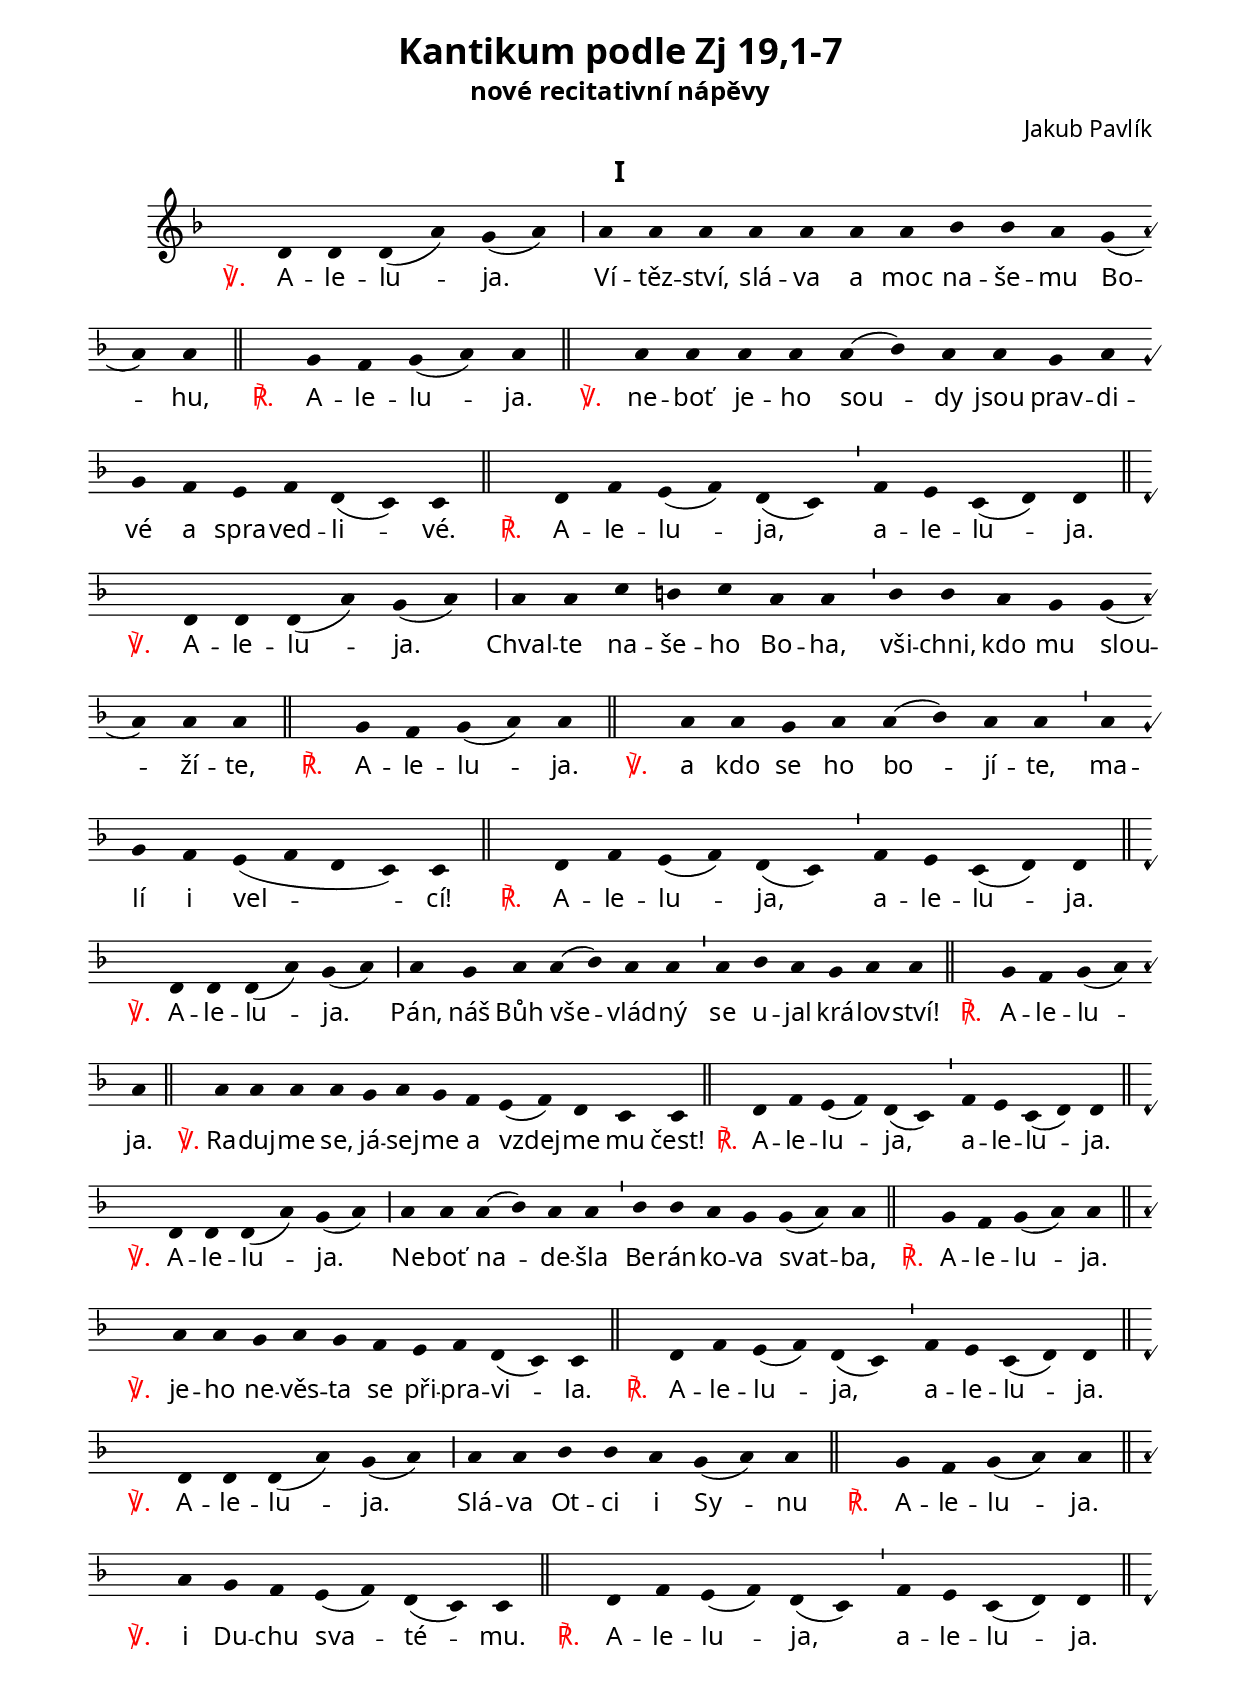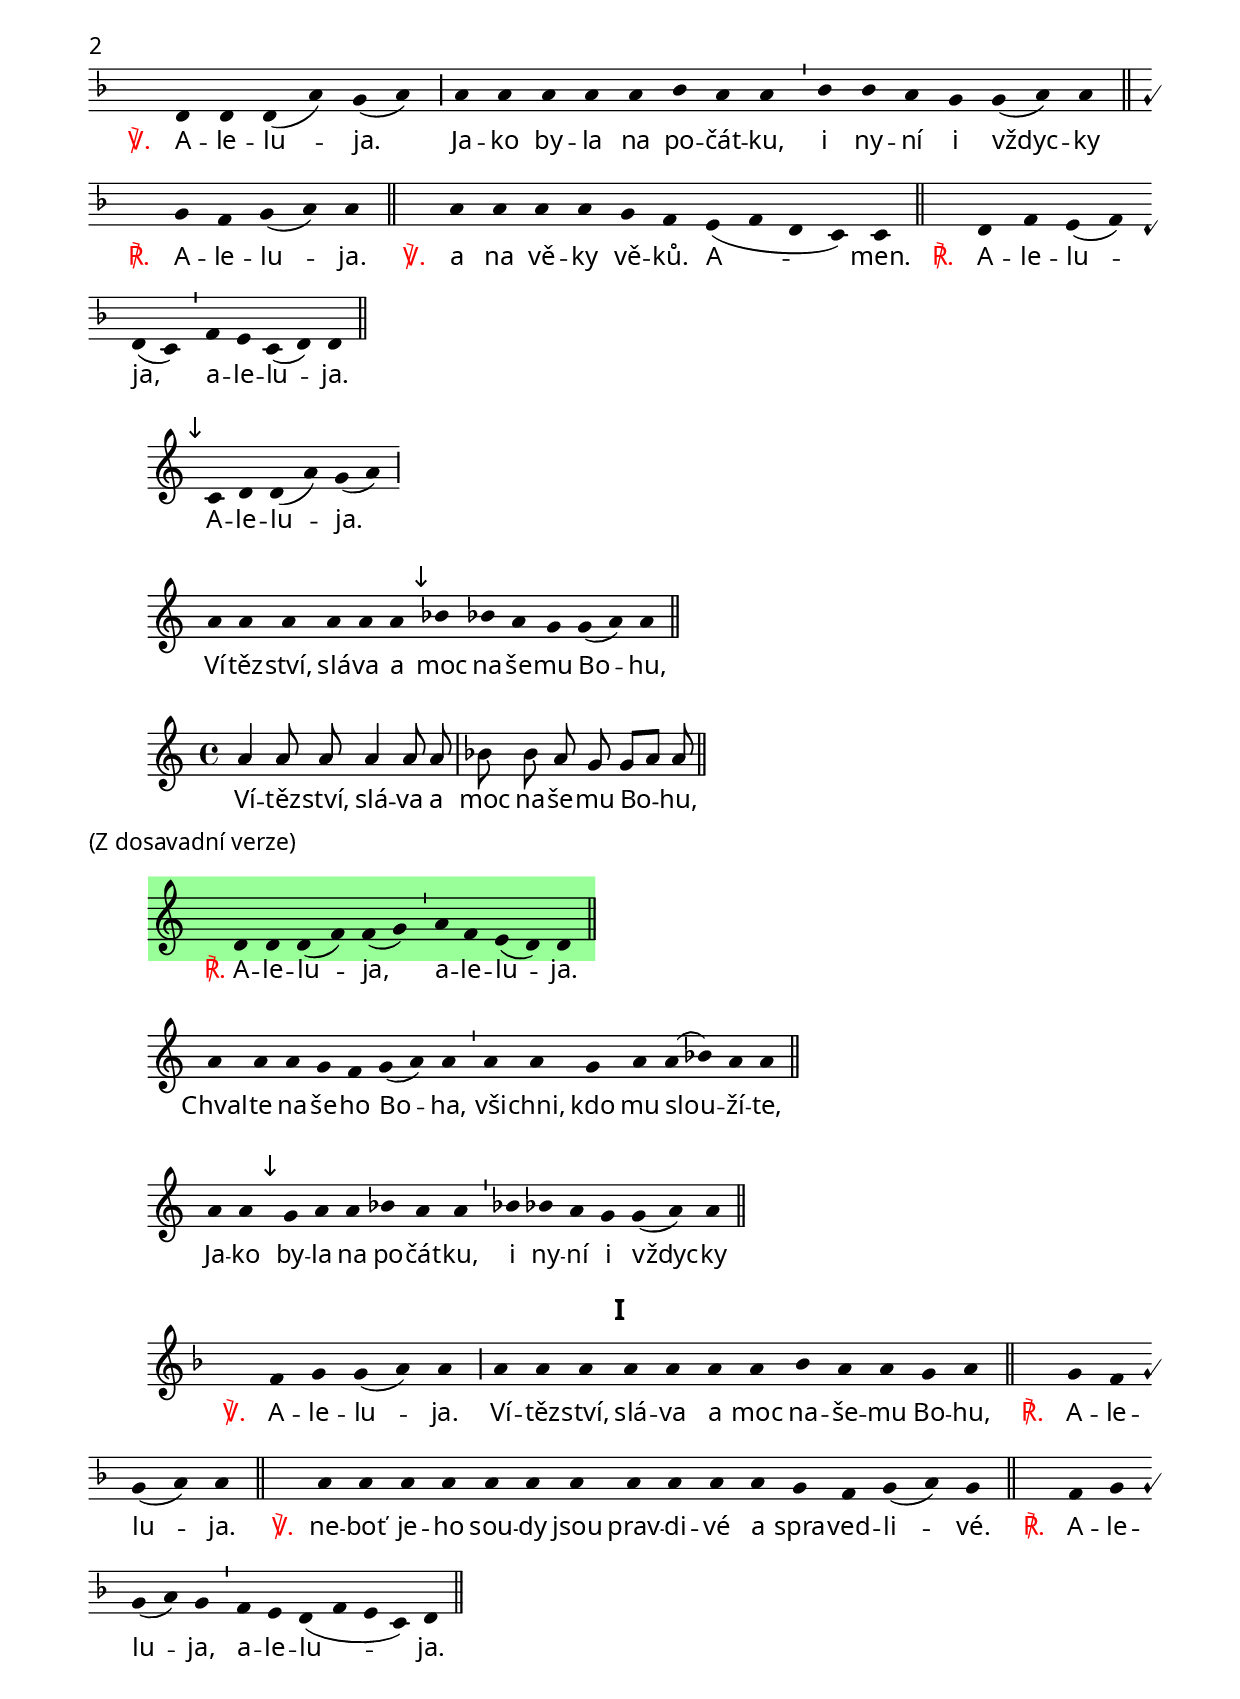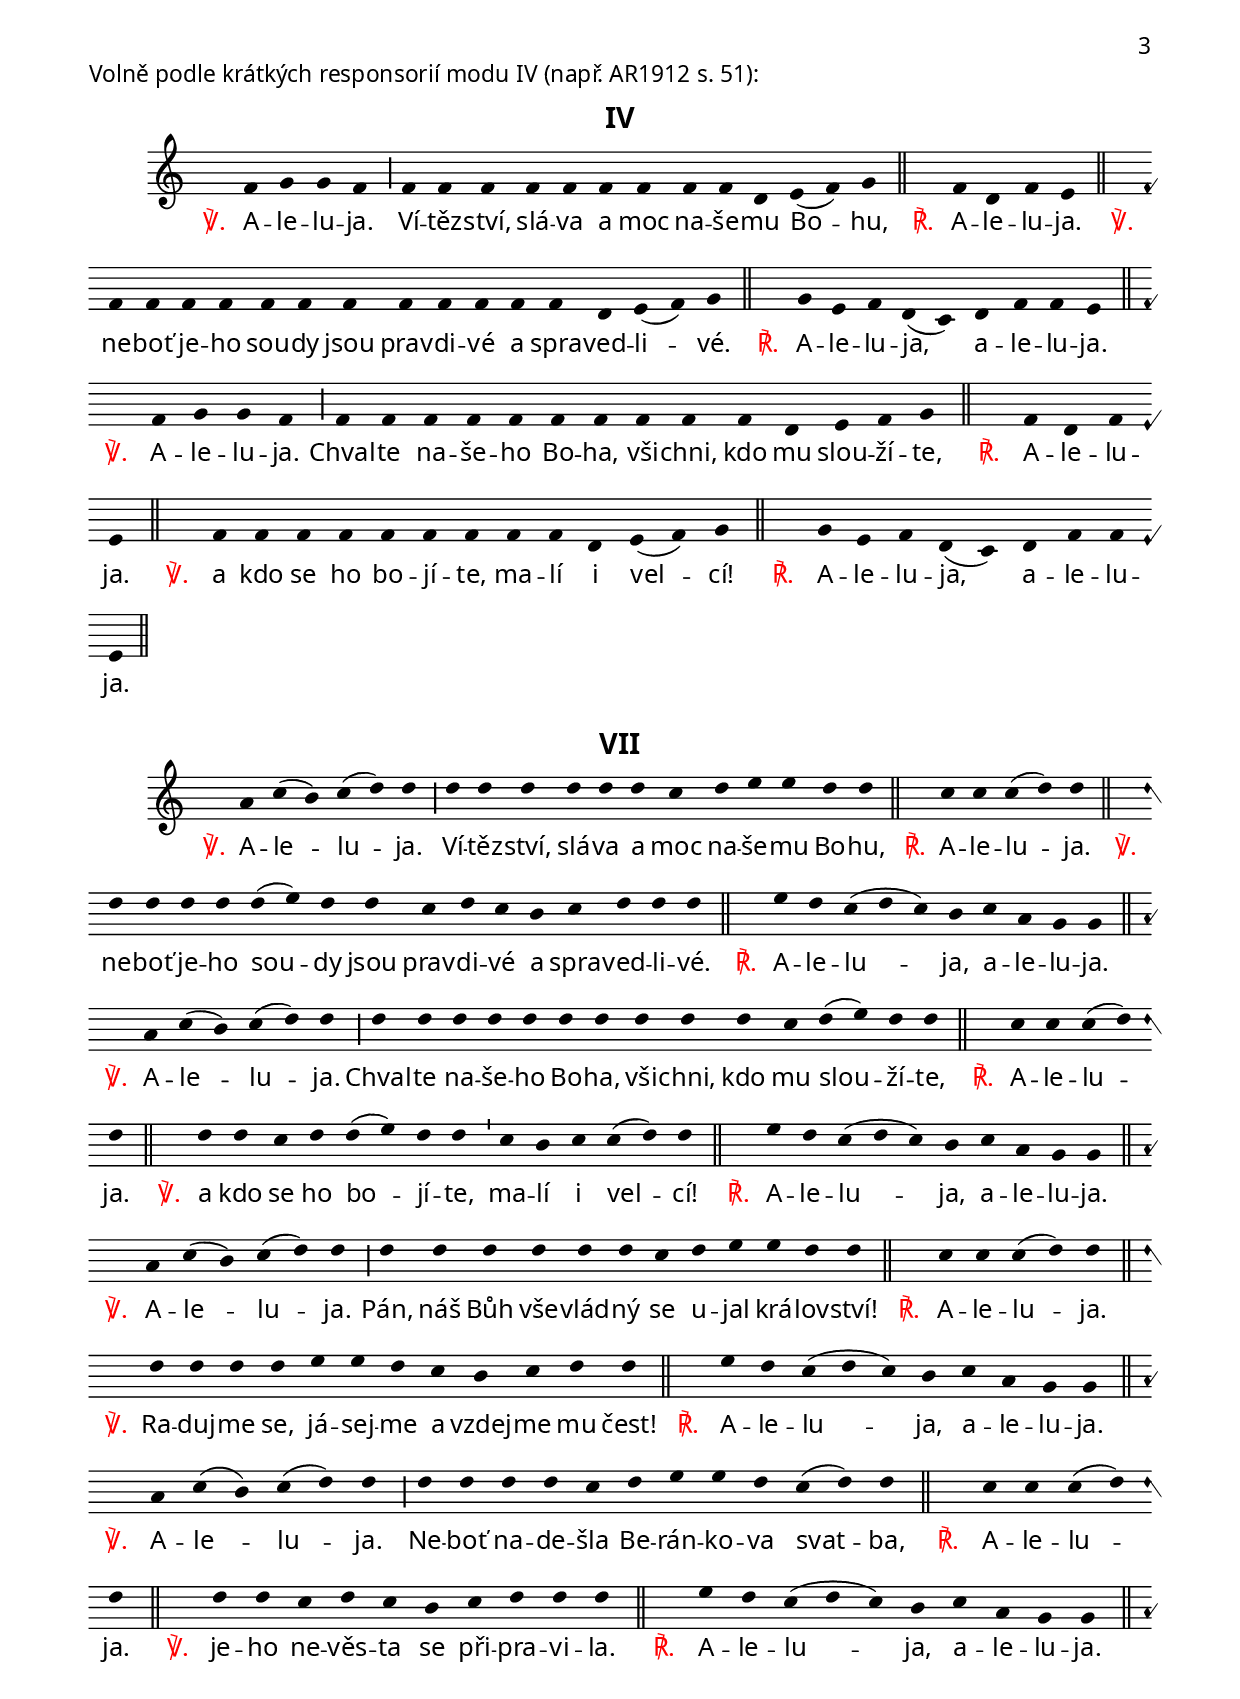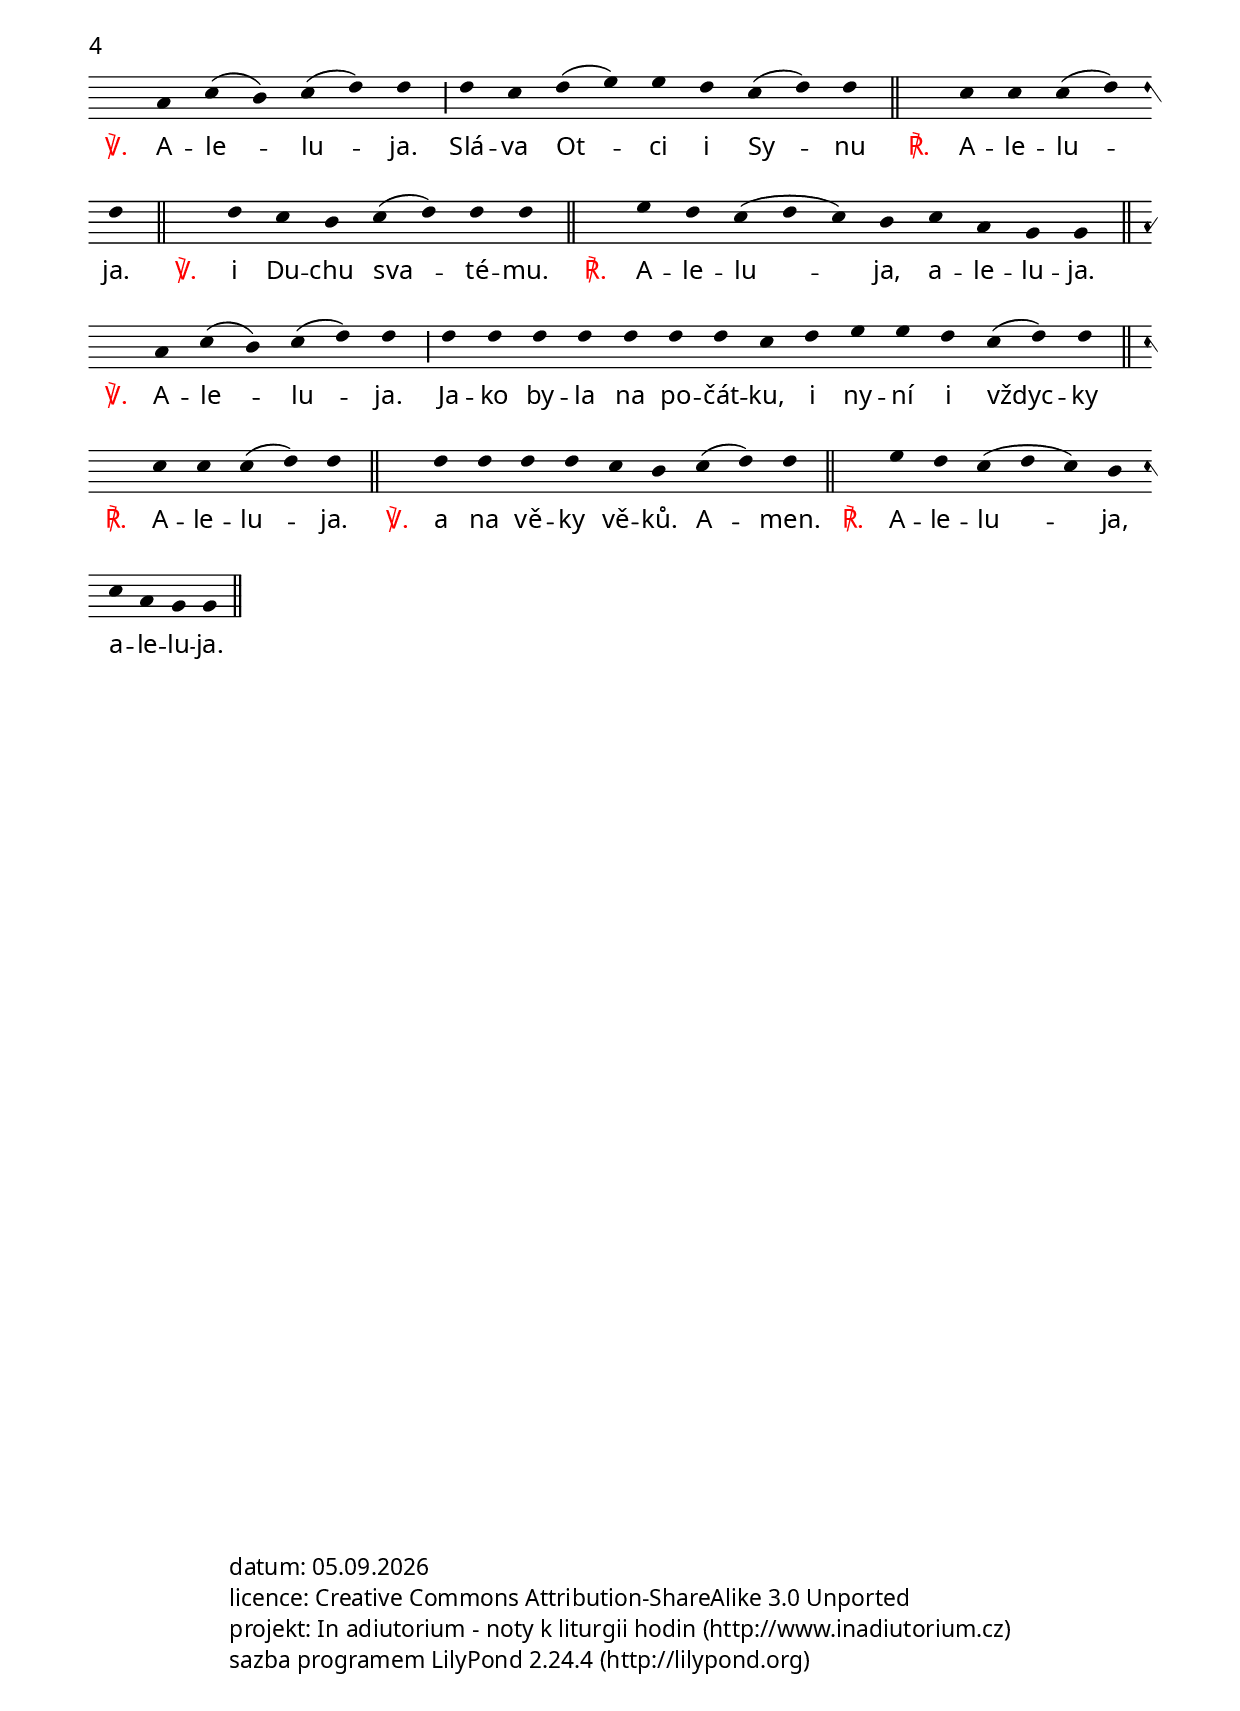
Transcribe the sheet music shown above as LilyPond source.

\version "2.15.37"

\header {
  title = "Kantikum podle Zj 19,1-7"
  subtitle = "nové recitativní nápěvy"
  composer = "Jakub Pavlík"
}

\include "spolecne.ly"
\version "2.14.0"

ial = \lyricmode { A -- le -- lu -- ja. }
al = \lyricmode { \Response A -- le -- lu -- ja. }
alal = \lyricmode { \Response A -- le -- lu -- ja, a -- le -- lu -- ja. }

kantikumZjXIXverse = \lyricmode {
  \Verse \ial
  Ví -- těz -- ství, slá -- va a moc na -- še -- mu Bo -- hu,
  \al
  \Verse ne -- boť je -- ho sou -- dy jsou prav -- di -- vé a spra -- ved -- li -- vé.
  \alal

  \Verse \ial
  Chval -- te na -- še -- ho Bo -- ha, vši -- chni, kdo mu slou -- ží -- te,
  \al
  \Verse a kdo se ho bo -- jí -- te, ma -- lí i vel -- cí!
  \alal

  \Verse \ial
  Pán, náš Bůh vše -- vlád -- ný se u -- jal krá -- lov -- ství!
  \al
  \Verse Ra -- duj -- me se, já -- sej -- me a vzdej -- me mu čest!
  \alal

  \Verse \ial
  Ne -- boť na -- de -- šla Be -- rán -- ko -- va svat -- ba,
  \al
  \Verse je -- ho ne -- věs -- ta se při -- pra -- vi -- la.
  \alal
}

kantikumZjXIXdoxologie = \lyricmode {
  \Verse \ial
  Slá -- va Ot -- ci i Sy -- nu
  \al
  \Verse i Du -- chu sva -- té -- mu.
  \alal

  \Verse \ial
  Ja -- ko by -- la na po -- čát -- ku, i ny -- ní i vždyc -- ky
  \al
  \Verse a na vě -- ky vě -- ků. A -- men.
  \alal
}


\paper {
  scoreTitleMarkup = \markup\column{
    \huge\bold\fill-line {
      " "
      \concat{
        \fromproperty #'header:modus
      }
      " "
    }

    \fill-line{
      \if \is-development-build \placet
      ""
      \small { \fromproperty #'header:fons_externus }
    }
  }
}

% melodie aleluja
mal = { \bar "||" \neviditelna f f f d c \bar "||" \break }
malal = { \bar "||" \neviditelna a a a( g) g f \breathe d f( g) g f \bar "||" \break }
% text aleluja
ial = \lyricmode { \markup\bold\large\with-color #red {A} -- le -- lu -- ja. }

kantikumZjXIXtext = \lyricmode {
  \kantikumZjXIXverse
  \kantikumZjXIXdoxologie
}

modIial = \relative c' { \neviditelna d d4 d d( a') g( a) \barMaior }
modIal = \relative c'' { \neviditelna g g4 f g( a) a \barFinalis }
modIalal = \relative c' { \neviditelna d  d f e( f) d( c) \barMin f e c( d) d \barFinalis \break }

\score {
  \relative c'' {
    \key f \major
    \choralniRezim

    % Vitezstvi
    \modIial
    a4 a a a a a a bes bes a g( a) a \barFinalis
    \modIal
    \neviditelna a
    a4 a a a a( bes) a a g a g f e f d( c) c \barFinalis
    \modIalal

    % Chvalte naseho Boha
    \modIial
    a'4 a c b c a a \barMin bes bes a g g( a) a a \barFinalis
    \modIal
    \neviditelna a
    a4 a g a a( bes) a a \barMin a g f e( f d c) c \barFinalis
    \modIalal

    % Pan, nas Buh
    \modIial
    a'4 g a a( bes) a a \barMin a bes a g a a \barFinalis
    \modIal
    \neviditelna a
    a4 a a a g a g f e( f) d c c \barFinalis
    \modIalal

    % Nebot nadesla
    \modIial
    a'4 a a( bes) a a \barMin bes bes a g g( a) a \barFinalis
    \modIal
    \neviditelna a
    a4 a g a g f e f d( c) c \barFinalis
    \modIalal

    % Slava
    \modIial
    a'4 a bes bes a g( a) a \barFinalis
    \modIal
    \neviditelna a
    a4 g f e( f) d( c) c \barFinalis
    \modIalal

    % Jako byla
    \modIial
    a'4 a a a a bes a a \barMin bes bes a g g( a) a \barFinalis
    \modIal
    \neviditelna a
    a4 a a a g f e( f d c) c \barFinalis
    \modIalal
  }
  \addlyrics {
    \kantikumZjXIXtext
  }
  \header {
    modus = "I"
    id = "i"
  }
}

\score {
  \relative c' {
    \choralniRezim
    \mark\sipka c4 d d( a') g( a) \barMaior
  }
  \addlyrics {
    A -- le -- lu -- ja.
  }
}

\score {
  \relative c'' {
    \choralniRezim
    a4 a a a a a \mark\sipka bes bes a g g( a) a \barFinalis
  }
  \addlyrics {
    Ví -- těz -- ství, slá -- va a moc na -- še -- mu Bo -- hu,
  }
}

\score {
  \relative c'' {
    \autoBeamOff
    a4 a8 a a4 a8 a bes bes a g g[ a] a \barFinalis
  }
  \addlyrics {
    Ví -- těz -- ství, slá -- va a moc na -- še -- mu Bo -- hu,
  }
}

\markup{(Z dosavadní verze)}
\score {
  \relative c' {
    \zvyraznovacZelenyII
    \choralniRezim
    \neviditelna d d4 d d( f) f( g) \barMin a f e( d) d \barFinalis
  }
  \addlyrics {
    \Response A -- le -- lu -- ja, a -- le -- lu -- ja.
  }
}

\score {
  \relative c'' {
    \choralniRezim
    a4 a a g f g( a) a \barMin a a g a a( bes) a a \barFinalis
  }
  \addlyrics {
    Chval -- te na -- še -- ho Bo -- ha, vši -- chni, kdo mu slou -- ží -- te,
  }
}

\score {
  \relative c' {
    \choralniRezim
    a'4 a \mark\sipka g a a bes a a \barMin bes bes a g g( a) a \barFinalis
  }
  \addlyrics {
    Ja -- ko by -- la na po -- čát -- ku, i ny -- ní i vždyc -- ky
  }
}

modIial = \relative c' { \neviditelna f f4 g g( a) a \barMaior }
modIal = \relative c'' { \neviditelna g g4 f g( a) a \barFinalis }
modIalal = \relative c' { \neviditelna f f4 g g( a) g \barMin f e d( f e c) d \barFinalis \break }

\score {
  \relative c'' {
    \key f \major
    \choralniRezim

    % Vitezstvi
    \modIial
    a4 a a a a a a bes a a g a \barFinalis
    \modIal
    \neviditelna a
    a4 a a a a a a a a a a g f g( a) g \barFinalis
    \modIalal
  }
  \addlyrics {
    \kantikumZjXIXtext
  }
  \header {
    modus = "I"
    id = "i"
  }
}

\markup\justify{
  Volně podle krátkých responsorií modu IV (např. AR1912 s. 51):
}
modIVial = \relative c' { \neviditelna f f4 g g f \barMaior }
modIVal = \relative c' { \neviditelna f f4 d f e \barFinalis }
modIValal = \relative c' { \neviditelna f g4 e f d( c) d f f e \barFinalis \break }

\score {
  \relative c' {
    \choralniRezim

    % Vitezstvi
    \modIVial
    f4 f f f f f f f f d e( f) g \barFinalis
    \modIVal
    \neviditelna f
    f4 f f f f f f f f f f f d e( f) g \barFinalis
    \modIValal

    % Chvalte naseho Boha
    \modIVial
    f4 f f f f f f f f f d e f g \barFinalis
    \modIVal
    \neviditelna f
    f4 f f f f f f f f d e( f) g \barFinalis
    \modIValal
  }
  \addlyrics {
    \kantikumZjXIXtext
  }
  \header {
    modus = "IV"
    id = "iv"
  }
}

modVIIial = \relative c'' { \neviditelna a a4 c( b) c( d) d \barMaior }
modVIIal = \relative c'' { \neviditelna c c4 c c( d) d \barFinalis }
modVIIalal = \relative c'' { \neviditelna d e4 d c( d c) b c a g g \barFinalis \break }

\score {
  \relative c'' {
    \choralniRezim

    % Vitezstvi
    \modVIIial
    d4 d d d d d c d e e d d \barFinalis
    \modVIIal
    \neviditelna d
    d4 d d d d( e) d d c d c b c d d d \barFinalis
    \modVIIalal

    % Chvalte naseho Boha
    \modVIIial
    d4 d d d d d d d d d c d( e) d d \barFinalis
    \modVIIal
    \neviditelna d
    d4 d c d d( e) d d \barMin c b c c( d) d \barFinalis
    \modVIIalal

    % Pan, nas Buh
    \modVIIial
    d4 d d d d d c d e e d d \barFinalis
    \modVIIal
    \neviditelna d
    d4 d d d e e d c b c d d \barFinalis
    \modVIIalal

    % Nebot nadesla
    \modVIIial
    d4 d d d c d e e d c( d) d \barFinalis
    \modVIIal
    \neviditelna d
    d4 d c d c b c d d d \barFinalis
    \modVIIalal

    % Slava
    \modVIIial
    d4 c d( e) e d c( d) d \barFinalis
    \modVIIal
    \neviditelna d
    d4 c b c( d) d d \barFinalis
    \modVIIalal

    % Jako byla
    \modVIIial
    d4 d d d d d d c d e e d c( d) d \barFinalis
    \modVIIal
    \neviditelna d
    d4 d d d c b c( d) d \barFinalis
    \modVIIalal
  }
  \addlyrics {
    \kantikumZjXIXtext
  }
  \header {
    modus = "VII"
    id = "vi"
  }
}
